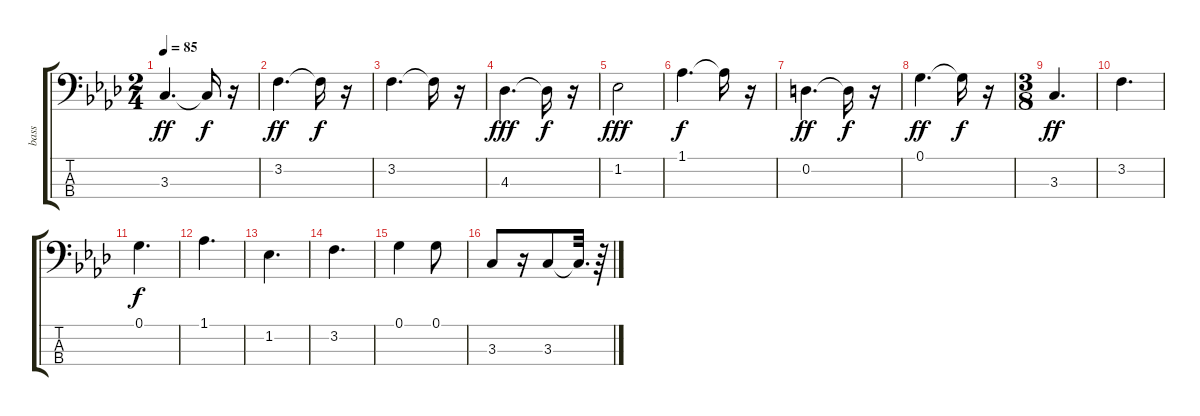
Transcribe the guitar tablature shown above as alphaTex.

\track ("bass" "bass") {instrument acousticbass}
\staff {score tabs}
\tuning (G2 D2 A1 E1) {hide}
\ts (2 4)
\tempo 85
\clef f4
\ks fminor
3.3.4{d dy ff} 3.3{t}.16{dy f} r.16 |
3.2.4{d dy ff} 3.2{t}.16{dy f} r.16 |
3.2.4{d} 3.2{t}.16 r.16 |
4.3.4{d dy fff} 4.3{t}.16{dy f} r.16 |
1.2.2{dy fff} |
1.1.4{d dy f} 1.1{t}.16 r.16 |
0.2.4{d dy ff} 0.2{t}.16{dy f} r.16 |
0.1.4{d dy ff} 0.1{t}.16{dy f} r.16 |
\ts (3 8)
3.3.4{d dy ff} |
3.2.4{d} |
0.1.4{d dy f} |
1.1.4{d} |
1.2.4{d} |
3.2.4{d} |
0.1.4 0.1.8 |
3.3.8 r.16 3.3.8 3.3{t}.32{d} r.64
